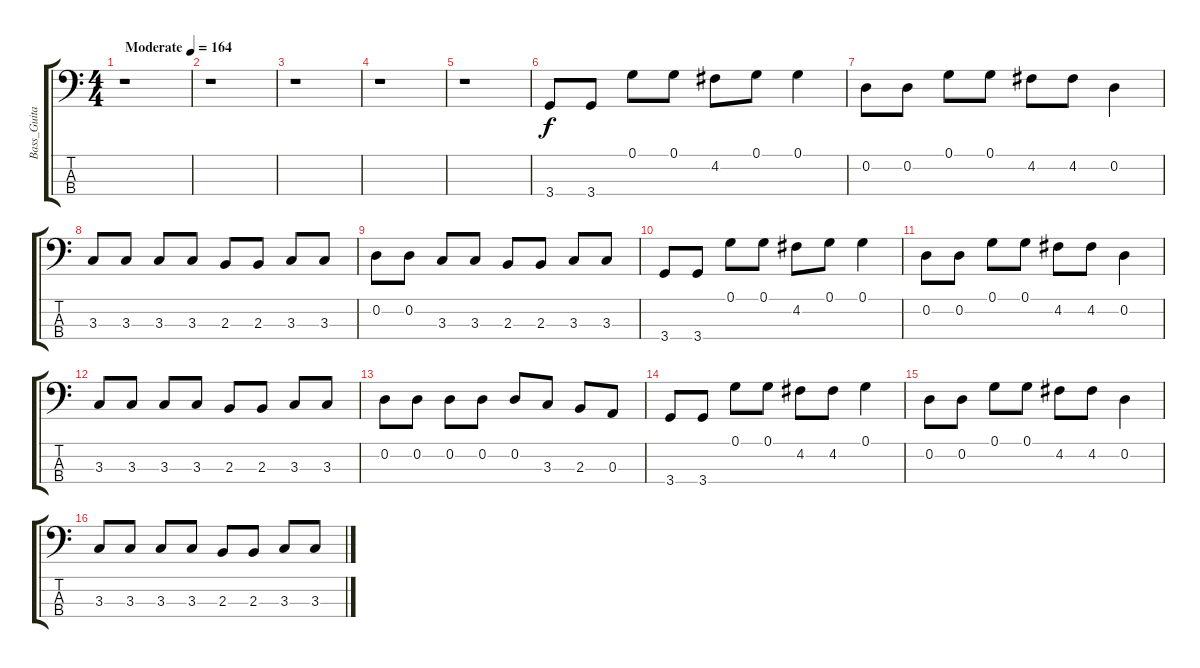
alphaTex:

\track ("Bass_Guitar" "Bass_Guita") {instrument electricbassfinger}
\staff {score tabs}
\tuning (G2 D2 A1 E1) {hide}
\ts (4 4)
\tempo (164 "Moderate")
\clef f4
\ks c
r.1{dy f instrument electricbassfinger} |
r.1 |
r.1 |
r.1 |
r.1 |
3.4.8 3.4.8 0.1.8 0.1.8 4.2.8 0.1.8 0.1.4 |
0.2.8 0.2.8 0.1.8 0.1.8 4.2.8 4.2.8 0.2.4 |
3.3.8 3.3.8 3.3.8 3.3.8 2.3.8 2.3.8 3.3.8 3.3.8 |
0.2.8 0.2.8 3.3.8 3.3.8 2.3.8 2.3.8 3.3.8 3.3.8 |
3.4.8 3.4.8 0.1.8 0.1.8 4.2.8 0.1.8 0.1.4 |
0.2.8 0.2.8 0.1.8 0.1.8 4.2.8 4.2.8 0.2.4 |
3.3.8 3.3.8 3.3.8 3.3.8 2.3.8 2.3.8 3.3.8 3.3.8 |
0.2.8 0.2.8 0.2.8 0.2.8 0.2.8 3.3.8 2.3.8 0.3.8 |
3.4.8 3.4.8 0.1.8 0.1.8 4.2.8 4.2.8 0.1.4 |
0.2.8 0.2.8 0.1.8 0.1.8 4.2.8 4.2.8 0.2.4 |
3.3.8 3.3.8 3.3.8 3.3.8 2.3.8 2.3.8 3.3.8 3.3.8
